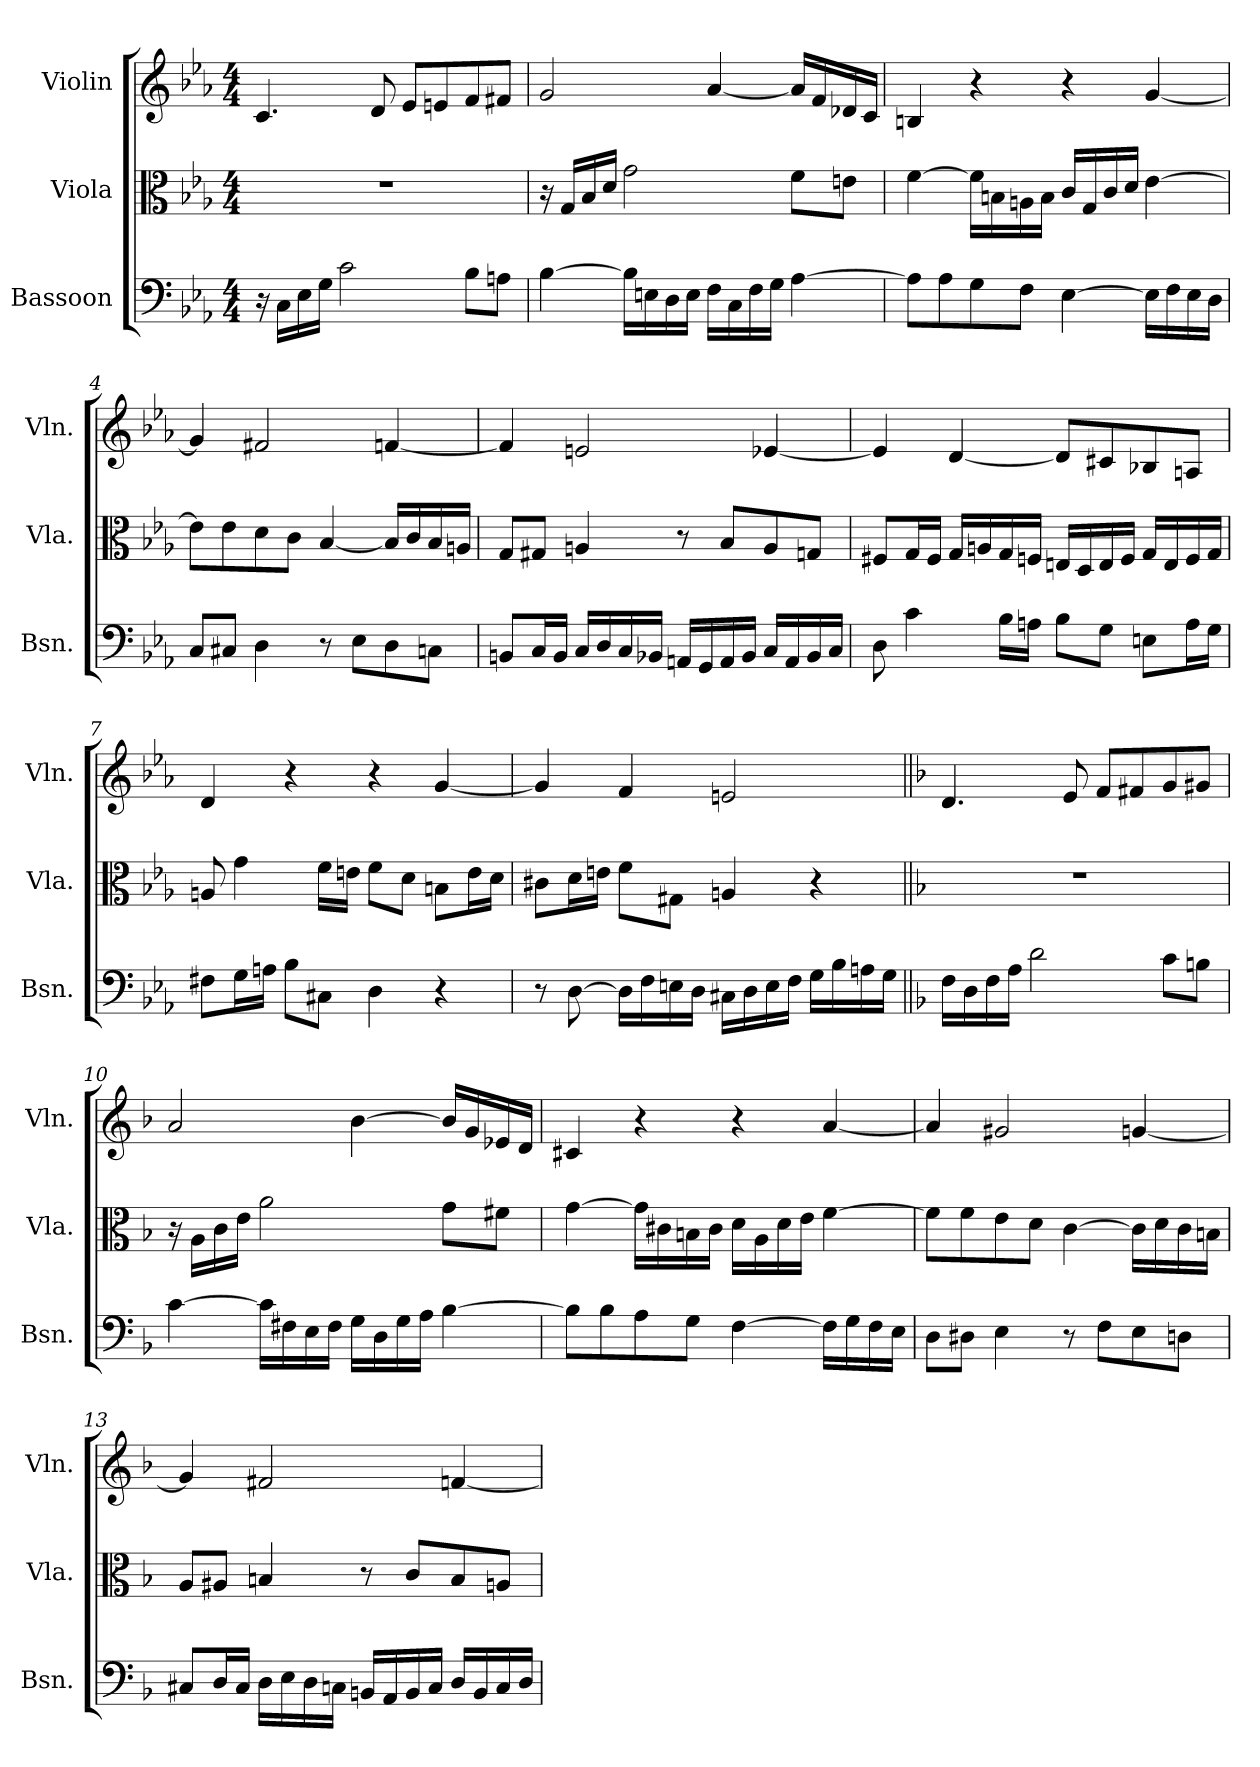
**kern	**kern	**kern
*part3	*part2	*part1
*staff3	*staff2	*staff1
*I"Bassoon	*I"Viola	*I"Violin
*I'Bsn.	*I'Vla.	*I'Vln.
*clefF4	*clefC3	*clefG2
*k[b-e-a-]	*k[b-e-a-]	*k[b-e-a-]
*M4/4	*M4/4	*M4/4
*MM60	*MM60	*MM60
=1	=1	=1
16r	1r	4.c/
16C\LL	.	.
16E-\	.	.
16G\JJ	.	.
2c\	.	.
.	.	8d/
.	.	8e-/L
.	.	8en/
8B-\L	.	8f/
8An\J	.	8f#X/J
=2	=2	=2
[4B-\	16r	2g/
.	16G/LL	.
.	16B-/	.
.	16d/JJ	.
16B-\LL]	2g\	.
16En\	.	.
16D\	.	.
16E\JJ	.	.
16F\LL	.	[4a-/
16C\	.	.
16F\	.	.
16G\JJ	.	.
[4A-\	8f\L	16a-/LL]
.	.	16f/
.	8en\J	16d-X/
.	.	16c/JJ
=3	=3	=3
8A-\L]	[4f\	4Bn/
8A-\	.	.
8G\	16f\LL]	4r
.	16Bn\	.
8F\J	16An\	.
.	16B\JJ	.
[4E-\	16c/LL	4r
.	16G/	.
.	16c/	.
.	16d/JJ	.
16E-\LL]	[4e-\	[4g/
16F\	.	.
16E-\	.	.
16D\JJ	.	.
!!LO:LB:g=z
=4	=4	=4
8C/L	8e-\L]	4g/]
8C#X/J	8e-\	.
4D\	8d\	2f#X/
.	8c\J	.
8r	[4B-/	.
8E-\L	.	.
8D\	16B-/LL]	[4fn/
.	16c/	.
8Cn\J	16B-/	.
.	16An/JJ	.
=5	=5	=5
8BBn/L	8G/L	4f/]
16C/L	8G#X/J	.
16BB/JJ	.	.
16C/LL	4An/	2en/
16D/	.	.
16C/	.	.
16BB-X/JJ	.	.
16AAn/LL	8r	.
16GG/	.	.
16AA/	8B-/L	.
16BB-/JJ	.	.
16C/LL	8A/	[4e-X/
16AA/	.	.
16BB-/	8Gn/J	.
16C/JJ	.	.
=6	=6	=6
8D\	8F#X/L	4e-/]
4c\	16G/L	.
.	16F#/JJ	.
.	16G/LL	[4d/
.	16An/	.
16B-\LL	16G/	.
16An\JJ	16Fn/JJ	.
8B-\L	16En/LL	8d/L]
.	16D/	.
8G\J	16E/	8c#X/
.	16F/JJ	.
8En\L	16G/LL	8B-X/
.	16E/	.
16A\L	16F/	8An/J
16G\JJ	16G/JJ	.
!!LO:LB:g=z
=7	=7	=7
8F#X\L	8An/	4d/
16G\L	4g\	.
16An\JJ	.	.
8B-\L	.	4r
8C#X\J	16f\LL	.
.	16en\JJ	.
4D\	8f\L	4r
.	8d\J	.
4r	8Bn\L	[4g/
.	16e\L	.
.	16d\JJ	.
=8	=8	=8
8r	8c#X\L	4g/]
[8D\	16d\L	.
.	16en\JJ	.
16D\LL]	8f\L	4f/
16F\	.	.
16En\	8G#X\J	.
16D\JJ	.	.
16C#X\LL	4An/	2en/
16D\	.	.
16E\	.	.
16F\JJ	.	.
16G\LL	4r	.
16B-\	.	.
16An\	.	.
16G\JJ	.	.
=9||	=9||	=9||
*k[b-]	*k[b-]	*k[b-]
16F\LL	1r	4.d/
16D\	.	.
16F\	.	.
16A\JJ	.	.
2d\	.	.
.	.	8e/
.	.	8f/L
.	.	8f#X/
8c\L	.	8g/
8Bn\J	.	8g#X/J
!!LO:LB:g=z
=10	=10	=10
[4c\	16r	2a/
.	16A\LL	.
.	16c\	.
.	16e\JJ	.
16c\LL]	2a\	.
16F#X\	.	.
16E\	.	.
16F#\JJ	.	.
16G\LL	.	[4b-\
16D\	.	.
16G\	.	.
16A\JJ	.	.
[4B-\	8g\L	16b-/LL]
.	.	16g/
.	8f#X\J	16e-X/
.	.	16d/JJ
=11	=11	=11
8B-\L]	[4g\	4c#X/
8B-\	.	.
8A\	16g\LL]	4r
.	16c#X\	.
8G\J	16Bn\	.
.	16c#\JJ	.
[4F\	16d\LL	4r
.	16A\	.
.	16d\	.
.	16e\JJ	.
16F\LL]	[4f\	[4a/
16G\	.	.
16F\	.	.
16E\JJ	.	.
=12	=12	=12
8D\L	8f\L]	4a/]
8D#X\J	8f\	.
4E\	8e\	2g#X/
.	8d\J	.
8r	[4c\	.
8F\L	.	.
8E\	16c\LL]	[4gn/
.	16d\	.
8Dn\J	16c\	.
.	16Bn\JJ	.
!!LO:PB:g=z
=13	=13	=13
8C#X/L	8A/L	4g/]
16D/L	8A#X/J	.
16C#/JJ	.	.
16D\LL	4Bn/	2f#X/
16E\	.	.
16D\	.	.
16Cn\JJ	.	.
16BBn/LL	8r	.
16AA/	.	.
16BB/	8c/L	.
16C/JJ	.	.
16D/LL	8B/	[4fn/
16BB/	.	.
16C/	8An/J	.
16D/JJ	.	.
=	=	=
*-	*-	*-
